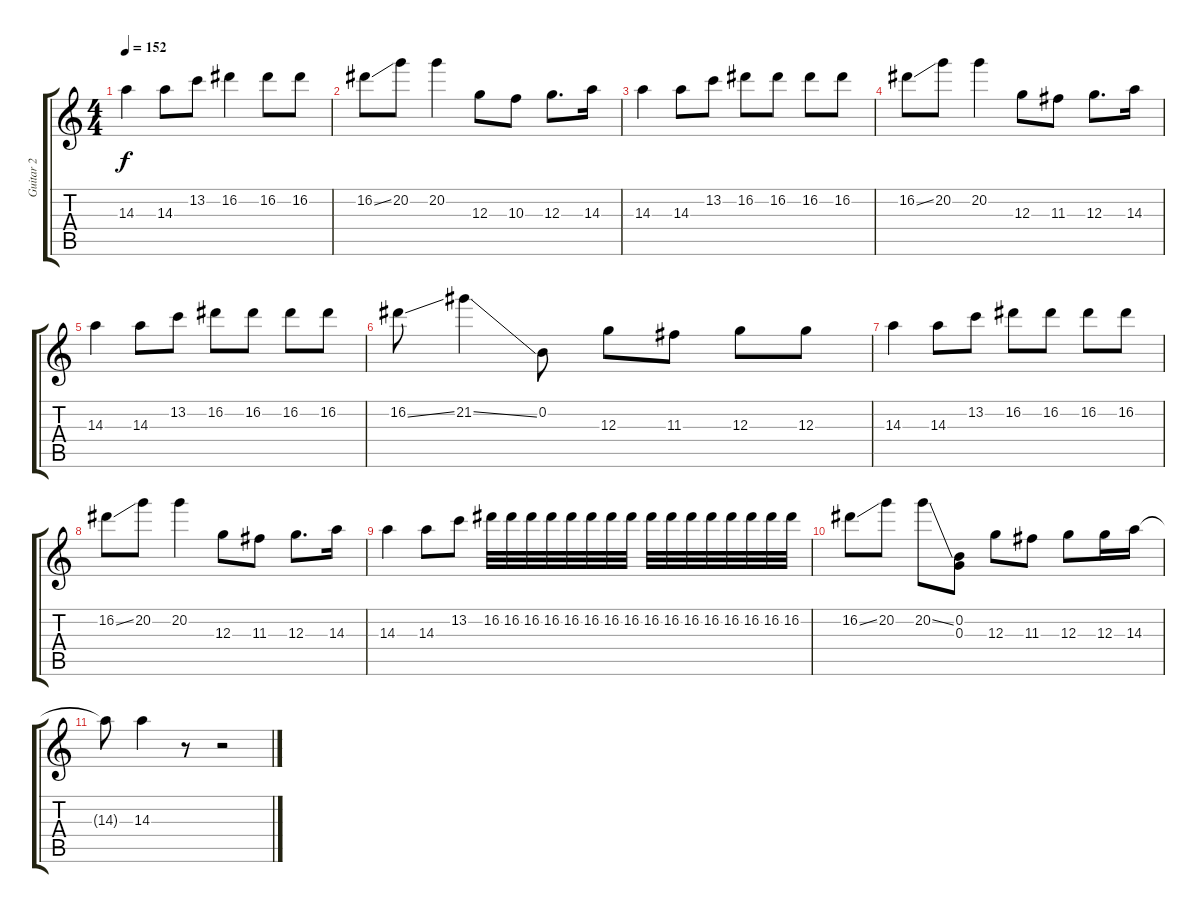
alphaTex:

\track ("Guitar 2" "Guitar 2") {instrument distortionguitar}
\staff {score tabs}
\tuning (E4 B3 G3 D3 A2 E2) {hide}
\ts (4 4)
\tempo 152
\clef g2
\ks c
14.3.4{dy f} 14.3.8 13.2.8 16.2.4 16.2.8 16.2.8 |
16.2{ss}.8 20.2.8 20.2.4 12.3.8 10.3.8 12.3.8{d} 14.3.16 |
14.3.4 14.3.8 13.2.8 16.2.8 16.2.8 16.2.8 16.2.8 |
16.2{ss}.8 20.2.8 20.2.4 12.3.8 11.3.8 12.3.8{d} 14.3.16 |
14.3.4 14.3.8 13.2.8 16.2.8 16.2.8 16.2.8 16.2.8 |
16.2{ss}.8 21.2{ss}.4 0.2.8 12.3.8 11.3.8 12.3.8 12.3.8 |
14.3.4 14.3.8 13.2.8 16.2.8 16.2.8 16.2.8 16.2.8 |
16.2{ss}.8 20.2.8 20.2.4 12.3.8 11.3.8 12.3.8{d} 14.3.16 |
14.3.4 14.3.8 13.2.8 16.2.32 16.2.32 16.2.32 16.2.32 16.2.32 16.2.32 16.2.32 16.2.32 16.2.32 16.2.32 16.2.32 16.2.32 16.2.32 16.2.32 16.2.32 16.2.32 |
16.2{ss}.8 20.2.8 20.2{ss}.8 (0.2 0.3).8 12.3.8 11.3.8 12.3.8 12.3.16 14.3.16 |
14.3{t}.8 14.3.4 r.8 r.2
